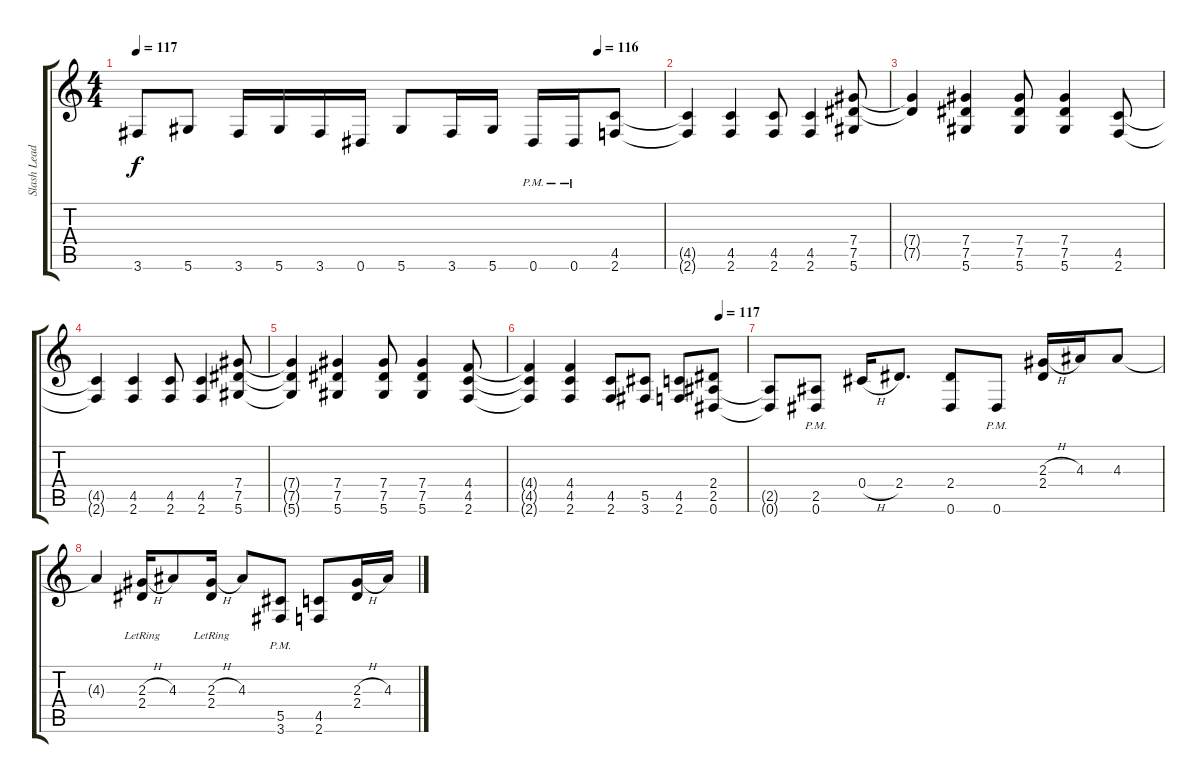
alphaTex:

\track ("Slash Lead" "Slash Lead") {instrument overdrivenguitar}
\staff {score tabs}
\tuning (Eb4 Bb3 Gb3 Db3 Ab2 Eb2) {hide}
\ts (4 4)
\tempo 117
\tempo (116 0.875)
\clef g2
\ks c
3.6.8{dy f} 5.6.8 3.6.16 5.6.16 3.6.16 0.6.16 5.6.8 3.6.16 5.6.16 0.6{pm}.16 0.6{pm}.16 (4.5 2.6).8 |
(4.5{t} 2.6{t}).4 (4.5 2.6).4 (4.5 2.6).8 (4.5 2.6).4 (7.4 7.5 5.6).8 |
(7.4{t} 7.5{t}).4 (7.4 7.5 5.6).4 (7.4 7.5 5.6).8 (7.4 7.5 5.6).4 (4.5 2.6).8 |
(4.5{t} 2.6{t}).4 (4.5 2.6).4 (4.5 2.6).8 (4.5 2.6).4 (7.4 7.5 5.6).8 |
(7.4{t} 7.5{t} 5.6{t}).4 (7.4 7.5 5.6).4 (7.4 7.5 5.6).8 (7.4 7.5 5.6).4 (4.4 4.5 2.6).8 |
\tempo (117 0.875)
(4.4{t} 4.5{t} 2.6{t}).4 (4.4 4.5 2.6).4 (4.5 2.6).8 (5.5 3.6).8 (4.5 2.6).8 (2.4 2.5 0.6).8 |
(2.5{t} 0.6{t}).8 (2.5{pm} 0.6{pm}).8 0.4{h}.16 2.4.8{d} (2.4 0.6).8 0.6{pm}.8 (2.3{h} 2.4).16 4.3.16 4.3.8 |
4.3{t}.4 (2.3{h} 2.4{lr}).16 4.3.8 (2.3{h} 2.4{lr}).16 4.3.8 (5.5{pm} 3.6{pm}).8 (4.5 2.6).8 (2.3{h} 2.4).16 4.3.16
